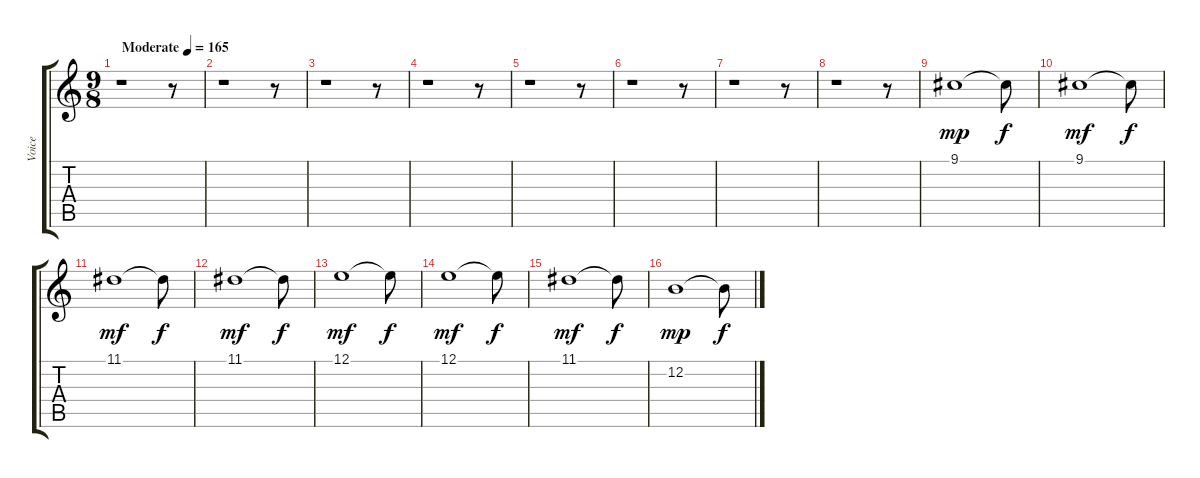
\track ("Voice" "Voice") {instrument voiceoohs}
\staff {score tabs}
\tuning (E4 B3 G3 D3 A2 E2) {hide}
\ts (9 8)
\tempo (165 "Moderate")
\clef g2
\ks c
r.1{dy mp instrument voiceoohs} r.8 |
r.1 r.8 |
r.1 r.8 |
r.1 r.8 |
r.1 r.8 |
r.1 r.8 |
r.1 r.8 |
r.1 r.8 |
9.1.1 9.1{t}.8{dy f} |
9.1.1{dy mf} 9.1{t}.8{dy f} |
11.1.1{dy mf} 11.1{t}.8{dy f} |
11.1.1{dy mf} 11.1{t}.8{dy f} |
12.1.1{dy mf} 12.1{t}.8{dy f} |
12.1.1{dy mf} 12.1{t}.8{dy f} |
11.1.1{dy mf} 11.1{t}.8{dy f} |
12.2.1{dy mp} 12.2{t}.8{dy f}
